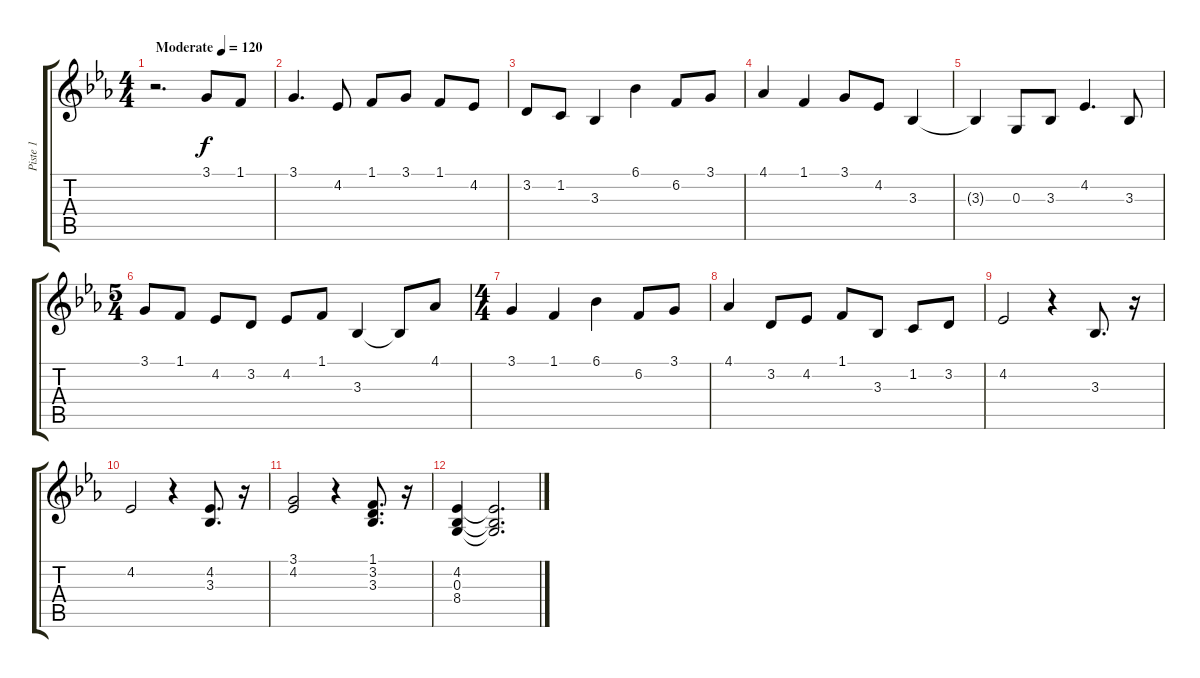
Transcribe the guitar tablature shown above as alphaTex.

\track ("Piste 1" "Piste 1") {instrument flute}
\staff {score tabs}
\tuning (E4 B3 G3 D3 A2 D2) {hide}
\ts (4 4)
\tempo (120 "Moderate")
\clef g2
\ks eb
r.2{d dy f instrument flute} 3.1.8 1.1.8 |
3.1.4{d} 4.2.8 1.1.8 3.1.8 1.1.8 4.2.8 |
3.2.8 1.2.8 3.3.4 6.1.4 6.2.8 3.1.8 |
4.1.4 1.1.4 3.1.8 4.2.8 3.3.4 |
3.3{t}.4 0.3.8 3.3.8 4.2.4{d} 3.3.8 |
\ts (5 4)
3.1.8{beam merge} 1.1.8{beam split} 4.2.8{beam merge} 3.2.8{beam split} 4.2.8{beam merge} 1.1.8 3.3.4 3.3{t}.8 4.1.8 |
\ts (4 4)
3.1.4 1.1.4 6.1.4 6.2.8 3.1.8 |
4.1.4 3.2.8 4.2.8 1.1.8 3.3.8 1.2.8 3.2.8 |
4.2.2 r.4 3.3.8{d} r.16 |
4.2.2 r.4 (4.2 3.3).8{d} r.16 |
(3.1 4.2).2 r.4 (1.1 3.2 3.3).8{d} r.16 |
(4.2 0.3 8.4).4 (4.2{t} 0.3{t} 8.4{t}).2{d volume 0}
